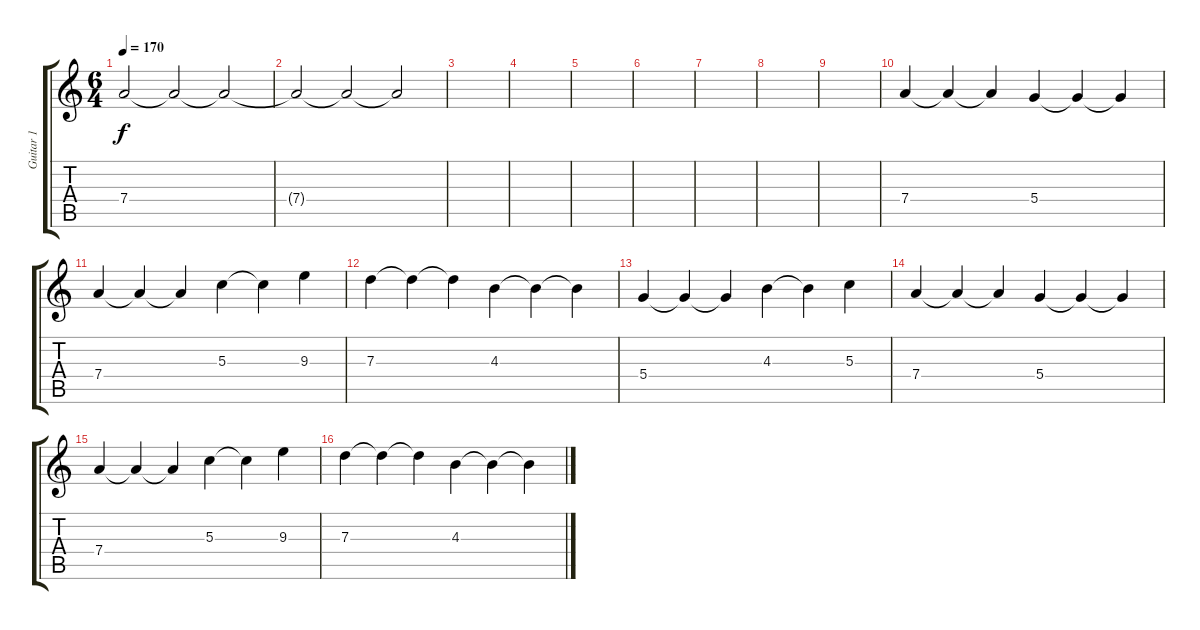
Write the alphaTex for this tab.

\track ("Guitar 1" "Guitar 1") {instrument distortionguitar}
\staff {score tabs}
\tuning (E4 B3 G3 D3 A2 E2) {hide}
\ts (6 4)
\tempo 170
\clef g2
\ks c
7.4{t}.2{dy f} 7.4{t}.2 7.4{t}.2 |
7.4{t}.2 7.4{t}.2 7.4{t}.2 |
|
|
|
|
|
|
|
7.4.4 7.4{t}.4 7.4{t}.4 5.4.4 5.4{t}.4 5.4{t}.4 |
7.4.4 7.4{t}.4 7.4{t}.4 5.3.4 5.3{t}.4 9.3.4 |
7.3.4 7.3{t}.4 7.3{t}.4 4.3.4 4.3{t}.4 4.3{t}.4 |
5.4.4 5.4{t}.4 5.4{t}.4 4.3.4 4.3{t}.4 5.3.4 |
7.4.4 7.4{t}.4 7.4{t}.4 5.4.4 5.4{t}.4 5.4{t}.4 |
7.4.4 7.4{t}.4 7.4{t}.4 5.3.4 5.3{t}.4 9.3.4 |
7.3.4 7.3{t}.4 7.3{t}.4 4.3.4 4.3{t}.4 4.3{t}.4
